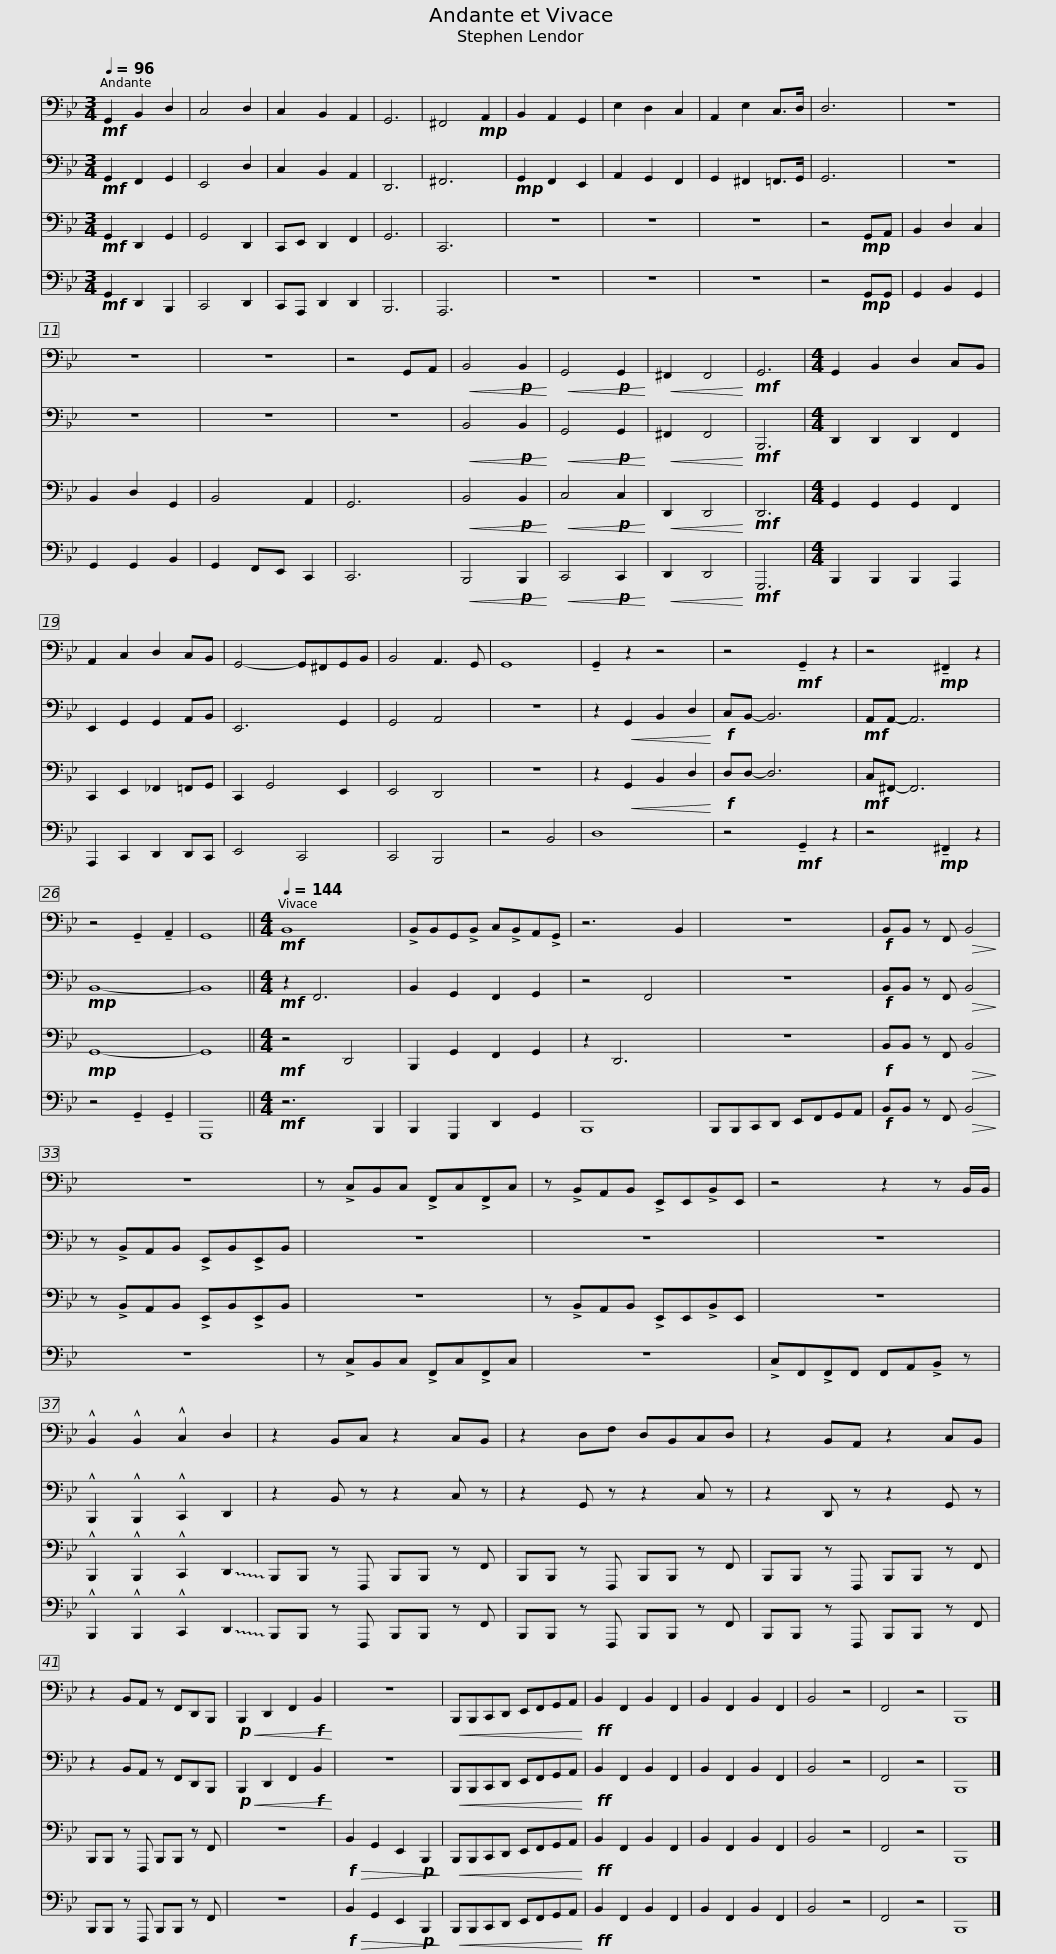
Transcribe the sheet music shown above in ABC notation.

X:1
%%score 1 2 3 4
L:1/8
Q:1/4=96
M:3/4
I:linebreak $
K:Bb
V:1 bass
V:2 bass
V:3 bass
V:4 bass
V:1
!mf! G,,2 B,,2 D,2 | C,4 D,2 | C,2 B,,2 A,,2 | G,,6 | ^F,,4!mp! A,,2 | %5
 B,,2 A,,2 G,,2 | E,2 D,2 C,2 | A,,2 E,2 C,>D, | D,6 | z6 | %10
 z6 |$ z6 | z4 G,,A,, |!<(! B,,4!p! B,,2!<)! |!<(! G,,4!p! G,,2!<)! | %15
!<(! ^F,,2 F,,4!<)! |!mf! G,,6 |[M:4/4] G,,2 B,,2 D,2 C,B,, | A,,2 C,2 D,2 C,B,, | G,,4- G,,^F,,G,,B,, |$ %20
 B,,4 A,,3 G,, | G,,8 | !tenuto!G,,2 z2 z4 | z4!mf! !tenuto!G,,2 z2 | z4!mp! !tenuto!^F,,2 z2 | %25
 z4 !tenuto!G,,2 !tenuto!A,,2 |$ G,,8 ||[M:4/4]!mf![Q:1/4=144] B,,8 | !>!B,,B,,G,,!>!B,, C,!>!B,,A,,!>!G,, | z6 B,,2 | %30
 z8 |!f! B,,B,, z F,,!>(! B,,4!>)! |$ z8 | z !>!C,B,,C, !>!F,,C,!>!F,,C, | z !>!B,,A,,B,, !>!E,,E,,!>!B,,E,, | %35
 z4 z2 z B,,/B,,/ | !^!B,,2 !^!B,,2 !^!C,2 D,2 |$ z2 B,,C, z2 C,B,, | z2 D,F, D,B,,C,D, | z2 B,,A,, z2 C,B,, | %40
 z2 B,,A,, z F,,D,,B,,, |$!p!!<(! B,,,2 D,,2 F,,2!f! B,,2!<)! | z8 |!<(! B,,,B,,,C,,D,, E,,F,,G,,A,,!<)! |!ff! B,,2 F,,2 B,,2 F,,2 | %45
 B,,2 F,,2 B,,2 F,,2 | B,,4 z4 | F,,4 z4 | B,,,8 |] %49
V:2
!mf! G,,2 F,,2 G,,2 | E,,4 D,2 | C,2 B,,2 A,,2 | D,,6 | ^F,,6 | %5
!mp! G,,2 F,,2 E,,2 | A,,2 G,,2 F,,2 | G,,2 ^F,,2 =F,,>G,, | G,,6 | z6 | %10
 z6 |$ z6 | z6 |!<(! B,,4!p! B,,2!<)! |!<(! G,,4!p! G,,2!<)! | %15
!<(! ^F,,2 F,,4!<)! |!mf! B,,,6 |[M:4/4] D,,2 D,,2 D,,2 F,,2 | E,,2 G,,2 G,,2 A,,B,, | E,,6 G,,2 |$ %20
 G,,4 A,,4 | z8 | z2!<(! G,,2 B,,2 D,2!<)! |!f! C,B,,- B,,6 |!mf! A,,A,,- A,,6 | %25
!mp! B,,8- |$ B,,8 ||[M:4/4]!mf! z2 F,,6 | B,,2 G,,2 F,,2 G,,2 | z4 F,,4 | %30
 z8 |!f! B,,B,, z F,,!>(! B,,4!>)! |$ z !>!B,,A,,B,, !>!E,,B,,!>!E,,B,, | z8 | z8 | %35
 z8 | !^!B,,,2 !^!B,,,2 !^!C,,2 D,,2 |$ z2 B,, z z2 C, z | z2 G,, z z2 C, z | z2 D,, z z2 G,, z | %40
 z2 B,,A,, z F,,D,,B,,, |$!p!!<(! B,,,2 D,,2 F,,2!f! B,,2!<)! | z8 |!<(! B,,,B,,,C,,D,, E,,F,,G,,A,,!<)! |!ff! B,,2 F,,2 B,,2 F,,2 | %45
 B,,2 F,,2 B,,2 F,,2 | B,,4 z4 | F,,4 z4 | B,,,8 |] %49
V:3
!mf! G,,2 D,,2 G,,2 | G,,4 D,,2 | C,,E,, D,,2 F,,2 | G,,6 | C,,6 | %5
 z6 | z6 | z6 | z4!mp! G,,A,, | B,,2 D,2 C,2 | %10
 B,,2 D,2 G,,2 |$ B,,4 A,,2 | G,,6 |!<(! B,,4!p! B,,2!<)! |!<(! C,4!p! C,2!<)! | %15
!<(! D,,2 D,,4!<)! |!mf! D,,6 |[M:4/4] G,,2 G,,2 G,,2 F,,2 | C,,2 E,,2 _F,,2 =F,,G,, | C,,2 G,,4 E,,2 |$ %20
 E,,4 D,,4 | z8 | z2!<(! G,,2 B,,2 D,2!<)! |!f! D,D,- D,6 |!mf! C,^F,,- F,,6 | %25
!mp! G,,8- |$ G,,8 ||[M:4/4]!mf! z4 D,,4 | B,,,2 G,,2 F,,2 G,,2 | z2 D,,6 | %30
 z8 |!f! B,,B,, z F,,!>(! B,,4!>)! |$ z !>!B,,A,,B,, !>!E,,B,,!>!E,,B,, | z8 | z !>!B,,A,,B,, !>!E,,E,,!>!B,,E,, | %35
 z8 | !^!B,,,2 !^!B,,,2 !^!C,,2 !~(!D,,2 |$ !~)!B,,,B,,, z F,,, B,,,B,,, z F,, | B,,,B,,, z F,,, B,,,B,,, z F,, | B,,,B,,, z F,,, B,,,B,,, z F,, | %40
 B,,,B,,, z F,,, B,,,B,,, z F,, |$ z8 |!f!!>(! B,,2 G,,2 E,,2!p! B,,,2!>)! |!<(! B,,,B,,,C,,D,, E,,F,,G,,A,,!<)! |!ff! B,,2 F,,2 B,,2 F,,2 | %45
 B,,2 F,,2 B,,2 F,,2 | B,,4 z4 | F,,4 z4 | B,,,8 |] %49
V:4
!mf! G,,2 D,,2 B,,,2 | C,,4 D,,2 | C,,A,,, D,,2 D,,2 | B,,,6 | A,,,6 | %5
 z6 | z6 | z6 | z4!mp! G,,G,, | G,,2 B,,2 G,,2 | %10
 G,,2 G,,2 B,,2 |$ G,,2 F,,E,, C,,2 | C,,6 |!<(! B,,,4!p! B,,,2!<)! |!<(! C,,4!p! C,,2!<)! | %15
!<(! D,,2 D,,4!<)! |!mf! G,,,6 |[M:4/4] B,,,2 B,,,2 B,,,2 A,,,2 | A,,,2 C,,2 D,,2 D,,C,, | E,,4 C,,4 |$ %20
 C,,4 B,,,4 | z4 B,,4 | D,8 | z4!mf! !tenuto!G,,2 z2 | z4!mp! !tenuto!^F,,2 z2 | %25
 z4 !tenuto!G,,2 !tenuto!G,,2 |$ G,,,8 ||[M:4/4]!mf! z6 B,,,2 | B,,,2 G,,,2 D,,2 G,,2 | B,,,8 | %30
 B,,,B,,,C,,D,, E,,F,,G,,A,, |!f! B,,B,, z F,,!>(! B,,4!>)! |$ z8 | z !>!C,B,,C, !>!F,,C,!>!F,,C, | z8 | %35
 !>!C,F,,!>!F,,F,, F,,A,,!>!B,, z | !^!B,,,2 !^!B,,,2 !^!C,,2 !~(!D,,2 |$ !~)!B,,,B,,, z F,,, B,,,B,,, z F,, | B,,,B,,, z F,,, B,,,B,,, z F,, | B,,,B,,, z F,,, B,,,B,,, z F,, | %40
 B,,,B,,, z F,,, B,,,B,,, z F,, |$ z8 |!f!!>(! B,,2 G,,2 E,,2!p! B,,,2!>)! |!<(! B,,,B,,,C,,D,, E,,F,,G,,A,,!<)! |!ff! B,,2 F,,2 B,,2 F,,2 | %45
 B,,2 F,,2 B,,2 F,,2 | B,,4 z4 | F,,4 z4 | B,,,8 |] %49
